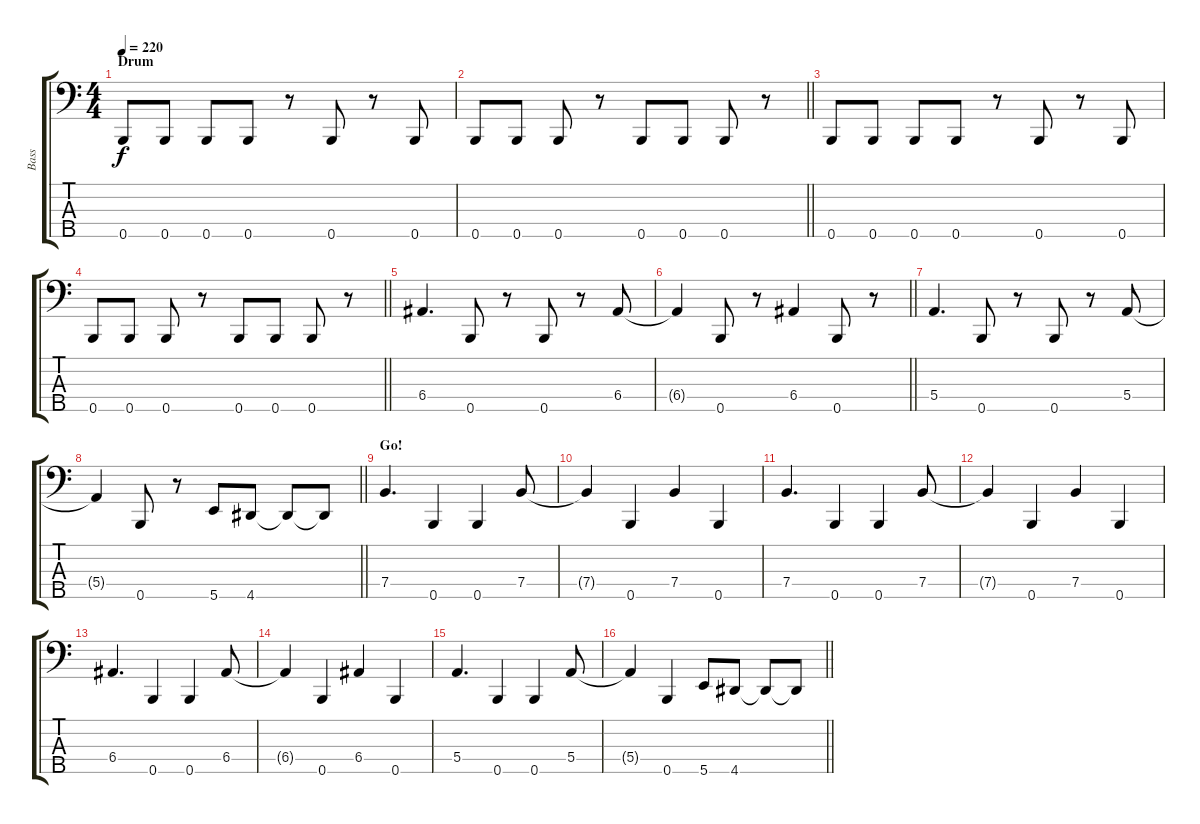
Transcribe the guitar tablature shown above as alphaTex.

\track ("Bass" "Bass") {instrument electricbasspick}
\staff {score tabs}
\tuning (G2 D2 A1 E1 B0) {hide}
\ts (4 4)
\section ("" "Drum")
\tempo 220
\clef f4
\ks c
0.5.8{dy f} 0.5.8 0.5.8 0.5.8 r.8 0.5.8 r.8 0.5.8 |
\barLineRight lightlight
0.5.8 0.5.8 0.5.8 r.8 0.5.8 0.5.8 0.5.8 r.8 |
0.5.8 0.5.8 0.5.8 0.5.8 r.8 0.5.8 r.8 0.5.8 |
\barLineRight lightlight
0.5.8 0.5.8 0.5.8 r.8 0.5.8 0.5.8 0.5.8 r.8 |
6.4.4{d} 0.5.8 r.8 0.5.8 r.8 6.4.8 |
\barLineRight lightlight
6.4{t}.4 0.5.8 r.8 6.4.4 0.5.8 r.8 |
5.4.4{d} 0.5.8 r.8 0.5.8 r.8 5.4.8 |
\barLineRight lightlight
5.4{t}.4 0.5.8 r.8 5.5.8 4.5.8 4.5{t}.8 4.5{t}.8 |
\section ("" "Go!")
7.4.4{d} 0.5.4 0.5.4 7.4.8 |
7.4{t}.4 0.5.4 7.4.4 0.5.4 |
7.4.4{d} 0.5.4 0.5.4 7.4.8 |
7.4{t}.4 0.5.4 7.4.4 0.5.4 |
6.4.4{d} 0.5.4 0.5.4 6.4.8 |
6.4{t}.4 0.5.4 6.4.4 0.5.4 |
5.4.4{d} 0.5.4 0.5.4 5.4.8 |
\barLineRight lightlight
5.4{t}.4 0.5.4 5.5.8 4.5.8 4.5{t}.8 4.5{t}.8
